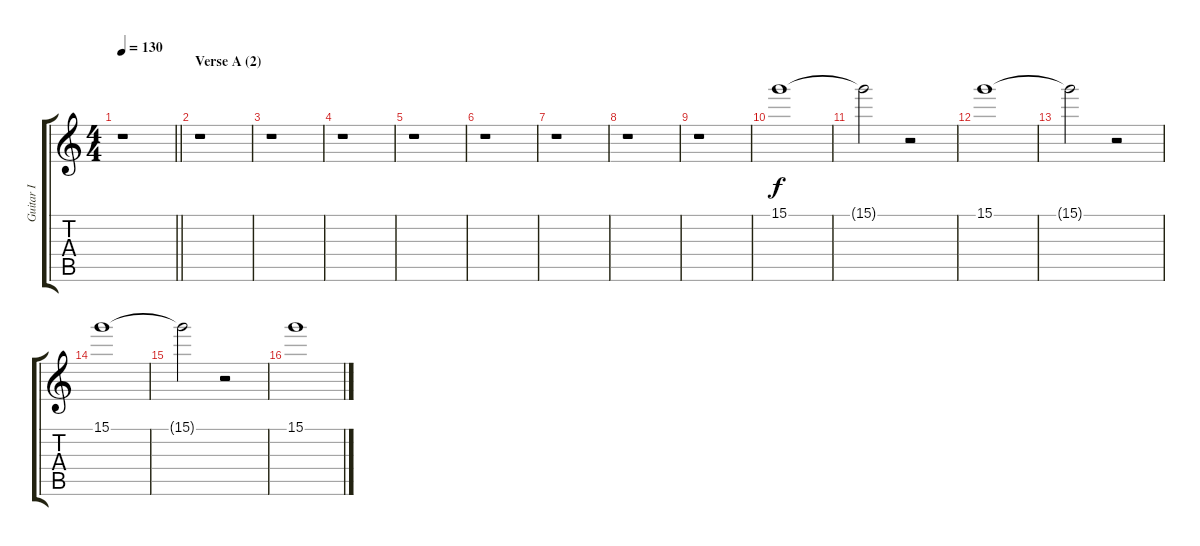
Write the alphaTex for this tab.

\track ("Guitar I" "Guitar I") {instrument distortionguitar}
\staff {score tabs}
\tuning (E4 B3 G3 D3 A2 E2) {hide}
\ts (4 4)
\tempo 130
\clef g2
\barLineRight lightlight
\ks c
r.1{dy f} |
\section ("" "Verse A (2)")
r.1 |
r.1 |
r.1 |
r.1 |
r.1 |
r.1 |
r.1 |
r.1 |
15.1.1 |
15.1{t}.2 r.2 |
15.1.1 |
15.1{t}.2 r.2 |
15.1.1 |
15.1{t}.2 r.2 |
15.1.1
